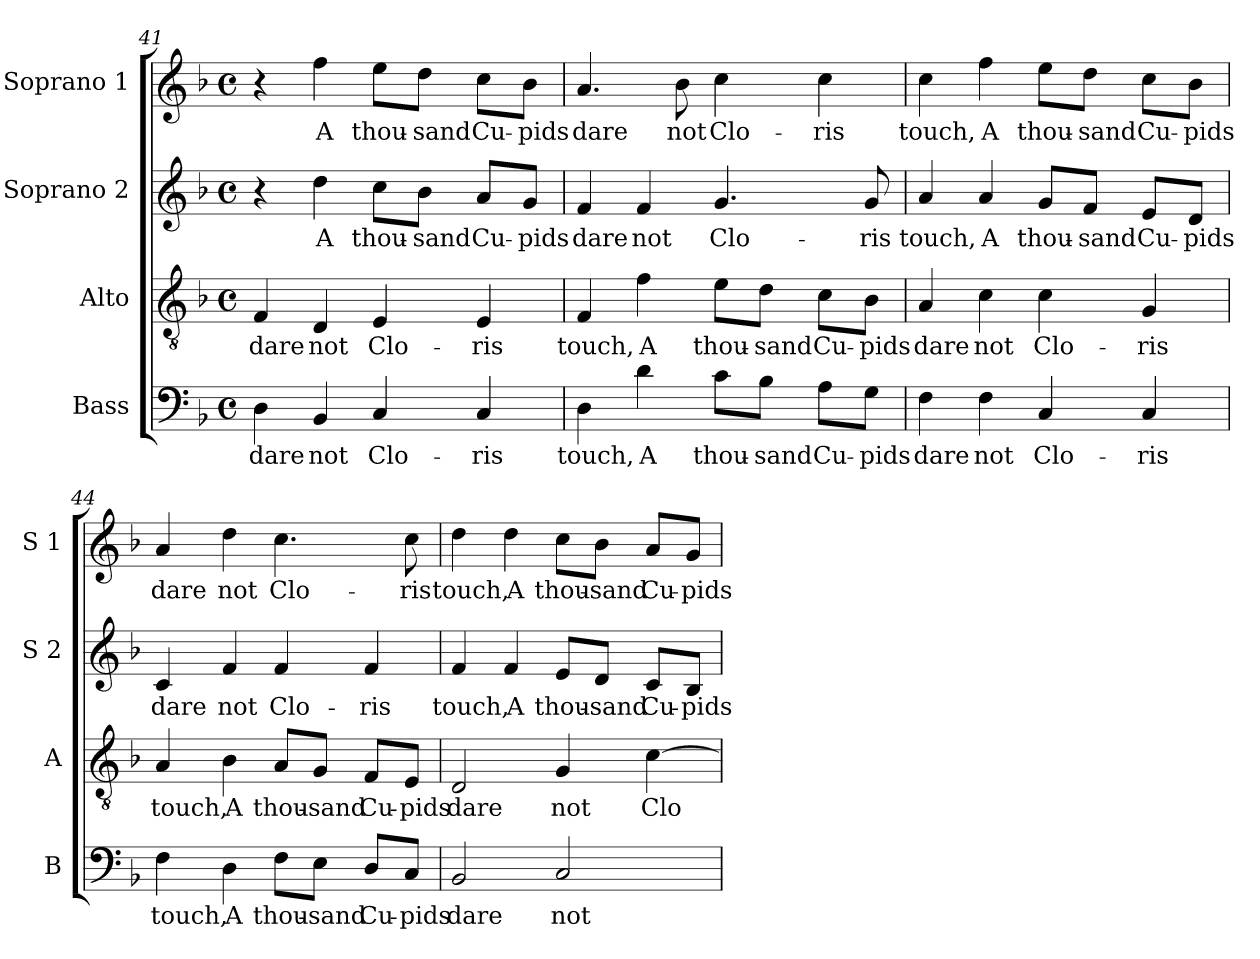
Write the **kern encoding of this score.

**kern	**text	**kern	**text	**kern	**text	**kern	**text
*part4	*part4	*part3	*part3	*part2	*part2	*part1	*part1
*staff4	*staff4	*staff3	*staff3	*staff2	*staff2	*staff1	*staff1
*I"Bass	*	*I"Alto	*	*I"Soprano 2	*	*I"Soprano 1	*
*I'B	*	*I'A	*	*I'S 2	*	*I'S 1	*
*clefF4	*	*clefGv2	*	*clefG2	*	*clefG2	*
*k[b-]	*	*k[b-]	*	*k[b-]	*	*k[b-]	*
*F:	*	*F:	*	*F:	*	*F:	*
*M4/4	*	*M4/4	*	*M4/4	*	*M4/4	*
*met(c)	*	*met(c)	*	*met(c)	*	*met(c)	*
=41	=41	=41	=41	=41	=41	=41	=41
!	!LO:LY:b	!	!	!	!	!	!
!	!	!	!LO:LY:b	!	!	!	!
4D\	dare	4F/	dare	4r	.	4r	.
!	!LO:LY:b	!	!	!	!	!	!
!	!	!	!LO:LY:b	!	!	!	!
!	!	!	!	!	!LO:LY:b	!	!
!	!	!	!	!	!	!	!LO:LY:b
4BB-/	not	4D/	not	4dd\	A	4ff\	A
!	!LO:LY:b	!	!	!	!	!	!
!	!	!	!LO:LY:b	!	!	!	!
!	!	!	!	!	!LO:LY:b	!	!
!	!	!	!	!	!	!	!LO:LY:b
4C/	Clo-	4E/	Clo-	8cc\L	thou-	8ee\L	thou-
!	!	!	!	!	!LO:LY:b	!	!
!	!	!	!	!	!	!	!LO:LY:b
.	.	.	.	8b-\J	-sand	8dd\J	-sand
!	!LO:LY:b	!	!	!	!	!	!
!	!	!	!LO:LY:b	!	!	!	!
!	!	!	!	!	!LO:LY:b	!	!
!	!	!	!	!	!	!	!LO:LY:b
4C/	-ris	4E/	-ris	8a/L	Cu-	8cc\L	Cu-
!	!	!	!	!	!LO:LY:b	!	!
!	!	!	!	!	!	!	!LO:LY:b
.	.	.	.	8g/J	-pids	8b-\J	-pids
!!LO:PB:g=z
=42	=42	=42	=42	=42	=42	=42	=42
!	!LO:LY:b	!	!	!	!	!	!
!	!	!	!LO:LY:b	!	!	!	!
!	!	!	!	!	!LO:LY:b	!	!
!	!	!	!	!	!	!	!LO:LY:b
4D\	touch,	4F/	touch,	4f/	dare	4.a/	dare
!	!LO:LY:b	!	!	!	!	!	!
!	!	!	!LO:LY:b	!	!	!	!
!	!	!	!	!	!LO:LY:b	!	!
4d\	A	4f\	A	4f/	not	.	.
!	!	!	!	!	!	!	!LO:LY:b
.	.	.	.	.	.	8b-\	not
!	!LO:LY:b	!	!	!	!	!	!
!	!	!	!LO:LY:b	!	!	!	!
!	!	!	!	!	!LO:LY:b	!	!
!	!	!	!	!	!	!	!LO:LY:b
8c\L	thou-	8e\L	thou-	4.g/	Clo-	4cc\	Clo-
!	!LO:LY:b	!	!	!	!	!	!
!	!	!	!LO:LY:b	!	!	!	!
8B-\J	-sand	8d\J	-sand	.	.	.	.
!	!LO:LY:b	!	!	!	!	!	!
!	!	!	!LO:LY:b	!	!	!	!
!	!	!	!	!	!	!	!LO:LY:b
8A\L	Cu-	8c\L	Cu-	.	.	4cc\	-ris
!	!LO:LY:b	!	!	!	!	!	!
!	!	!	!LO:LY:b	!	!	!	!
!	!	!	!	!	!LO:LY:b	!	!
8G\J	-pids	8B-\J	-pids	8g/	-ris	.	.
=43	=43	=43	=43	=43	=43	=43	=43
!	!LO:LY:b	!	!	!	!	!	!
!	!	!	!LO:LY:b	!	!	!	!
!	!	!	!	!	!LO:LY:b	!	!
!	!	!	!	!	!	!	!LO:LY:b
4F\	dare	4A/	dare	4a/	touch,	4cc\	touch,
!	!LO:LY:b	!	!	!	!	!	!
!	!	!	!LO:LY:b	!	!	!	!
!	!	!	!	!	!LO:LY:b	!	!
!	!	!	!	!	!	!	!LO:LY:b
4F\	not	4c\	not	4a/	A	4ff\	A
!	!LO:LY:b	!	!	!	!	!	!
!	!	!	!LO:LY:b	!	!	!	!
!	!	!	!	!	!LO:LY:b	!	!
!	!	!	!	!	!	!	!LO:LY:b
4C/	Clo-	4c\	Clo-	8g/L	thou-	8ee\L	thou-
!	!	!	!	!	!LO:LY:b	!	!
!	!	!	!	!	!	!	!LO:LY:b
.	.	.	.	8f/J	-sand	8dd\J	-sand
!	!LO:LY:b	!	!	!	!	!	!
!	!	!	!LO:LY:b	!	!	!	!
!	!	!	!	!	!LO:LY:b	!	!
!	!	!	!	!	!	!	!LO:LY:b
4C/	-ris	4G/	-ris	8e/L	Cu-	8cc\L	Cu-
!	!	!	!	!	!LO:LY:b	!	!
!	!	!	!	!	!	!	!LO:LY:b
.	.	.	.	8d/J	-pids	8b-\J	-pids
=44	=44	=44	=44	=44	=44	=44	=44
!	!LO:LY:b	!	!	!	!	!	!
!	!	!	!LO:LY:b	!	!	!	!
!	!	!	!	!	!LO:LY:b	!	!
!	!	!	!	!	!	!	!LO:LY:b
4F\	touch,	4A/	touch,	4c/	dare	4a/	dare
!	!LO:LY:b	!	!	!	!	!	!
!	!	!	!LO:LY:b	!	!	!	!
!	!	!	!	!	!LO:LY:b	!	!
!	!	!	!	!	!	!	!LO:LY:b
4D\	A	4B-\	A	4f/	not	4dd\	not
!	!LO:LY:b	!	!	!	!	!	!
!	!	!	!LO:LY:b	!	!	!	!
!	!	!	!	!	!LO:LY:b	!	!
!	!	!	!	!	!	!	!LO:LY:b
8F\L	thou-	8A/L	thou-	4f/	Clo-	4.cc\	Clo-
!	!LO:LY:b	!	!	!	!	!	!
!	!	!	!LO:LY:b	!	!	!	!
8E\J	-sand	8G/J	-sand	.	.	.	.
!	!LO:LY:b	!	!	!	!	!	!
!	!	!	!LO:LY:b	!	!	!	!
!	!	!	!	!	!LO:LY:b	!	!
8D/L	Cu-	8F/L	Cu-	4f/	-ris	.	.
!	!LO:LY:b	!	!	!	!	!	!
!	!	!	!LO:LY:b	!	!	!	!
!	!	!	!	!	!	!	!LO:LY:b
8C/J	-pids	8E/J	-pids	.	.	8cc\	-ris
!!LO:LB:g=z
=45	=45	=45	=45	=45	=45	=45	=45
!	!LO:LY:b	!	!	!	!	!	!
!	!	!	!LO:LY:b	!	!	!	!
!	!	!	!	!	!LO:LY:b	!	!
!	!	!	!	!	!	!	!LO:LY:b
2BB-/	dare	2D/	dare	4f/	touch,	4dd\	touch,
!	!	!	!	!	!LO:LY:b	!	!
!	!	!	!	!	!	!	!LO:LY:b
.	.	.	.	4f/	A	4dd\	A
!	!LO:LY:b	!	!	!	!	!	!
!	!	!	!LO:LY:b	!	!	!	!
!	!	!	!	!	!LO:LY:b	!	!
!	!	!	!	!	!	!	!LO:LY:b
2C/	not	4G/	not	8e/L	thou-	8cc\L	thou-
!	!	!	!	!	!LO:LY:b	!	!
!	!	!	!	!	!	!	!LO:LY:b
.	.	.	.	8d/J	-sand	8b-\J	-sand
!	!	!	!LO:LY:b	!	!	!	!
!	!	!	!	!	!LO:LY:b	!	!
!	!	!	!	!	!	!	!LO:LY:b
.	.	[4c\	Clo-	8c/L	Cu-	8a/L	Cu-
!	!	!	!	!	!LO:LY:b	!	!
!	!	!	!	!	!	!	!LO:LY:b
.	.	.	.	8B-/J	-pids	8g/J	-pids
=	=	=	=	=	=	=	=
*-	*-	*-	*-	*-	*-	*-	*-
